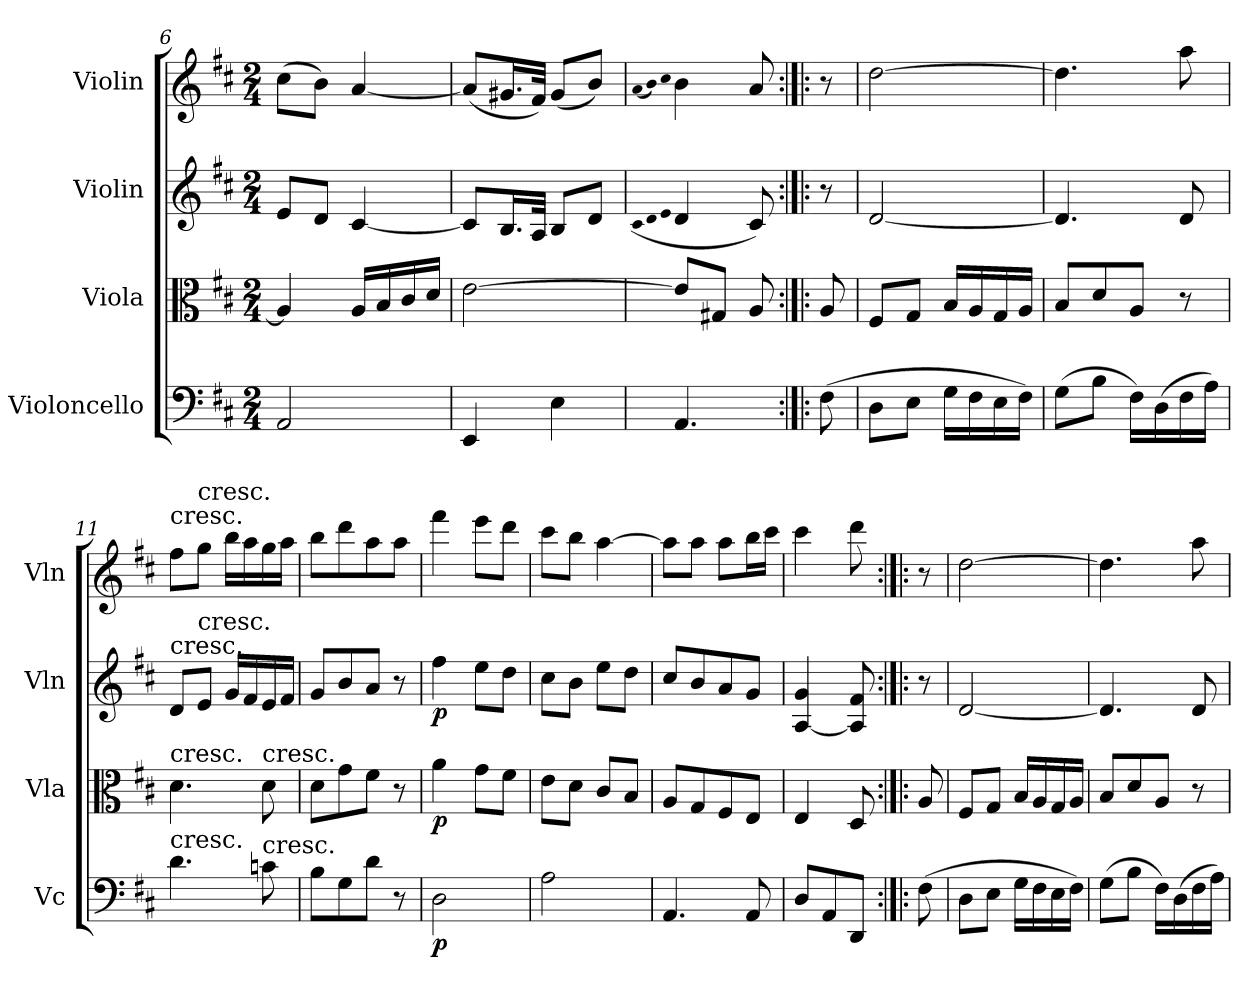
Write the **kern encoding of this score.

**kern	**dynam	**kern	**dynam	**kern	**dynam	**kern
*part4	*part4	*part3	*part3	*part2	*part2	*part1
*staff4	*staff4	*staff3	*staff3	*staff2	*staff2	*staff1
*I"Violoncello	*	*I"Viola	*	*I"Violin	*	*I"Violin
*I'Vc	*	*I'Vla	*	*I'Vln	*	*I'Vln
*clefF4	*	*clefC3	*	*clefG2	*	*clefG2
*k[f#c#]	*	*k[f#c#]	*	*k[f#c#]	*	*k[f#c#]
*D:	*	*D:	*	*D:	*	*D:
*M2/4	*	*M2/4	*	*M2/4	*	*M2/4
=6	=6	=6	=6	=6	=6	=6
2AA/	.	4A/]	.	8e/L	.	(8cc#\L
.	.	.	.	8d/J	.	8b\J)
.	.	16A/LL	.	[4c#/	.	[4a/
.	.	16B/	.	.	.	.
.	.	16c#/	.	.	.	.
.	.	16d/JJ	.	.	.	.
=7	=7	=7	=7	=7	=7	=7
4EE/	.	[2e\	.	8c#/L]	.	(8a/L]
.	.	.	.	16.B/L	.	16.g#X/L
.	.	.	.	32A/JJk	.	32f#/JJk)
4E\	.	.	.	8B/L	.	(8g#/L
.	.	.	.	8d/J	.	8b/J)
=8	=8	=8	=8	=8	=8	=8
.	.	.	.	(qc#	.	(qa
.	.	.	.	qd	.	qb)
.	.	.	.	qe	.	qcc#
4.AA/	.	8e/L]	.	4d/	.	4b\
.	.	8G#X/J	.	.	.	.
.	.	8A/	.	8c#/)	.	8a/
=:|!|:	=:|!|:	=:|!|:	=:|!|:	=:|!|:	=:|!|:	=:|!|:
(8F#\	.	8A/	.	8r	.	8r
=9	=9	=9	=9	=9	=9	=9
8D\L	.	8F#/L	.	[2d/	.	[2dd\
8E\J	.	8G/J	.	.	.	.
16G\LL	.	16B/LL	.	.	.	.
16F#\	.	16A/	.	.	.	.
16E\	.	16G/	.	.	.	.
16F#\JJ)	.	16A/JJ	.	.	.	.
=10	=10	=10	=10	=10	=10	=10
(8G\L	.	8B/L	.	4.d/]	.	4.dd\]
8B\J	.	8d/	.	.	.	.
16F#\LL)	.	8A/J	.	.	.	.
(16D\	.	.	.	.	.	.
16F#\	.	8r	.	8d/	.	8aa\
16A\JJ)	.	.	.	.	.	.
=11	=11	=11	=11	=11	=11	=11
!	!	!	!	!	!	!LO:TX:t=cresc.
!	!	!	!	!LO:TX:t=cresc.	!	!
!	!	!LO:TX:t=cresc.	!	!	!	!
!LO:TX:t=cresc.	!	!	!	!	!	!
4.d\	.	4.d\	.	8d/L	.	8ff#\L
!	!	!	!	!	!	!LO:TX:t=cresc.
!	!	!	!	!LO:TX:t=cresc.	!	!
.	.	.	.	8e/J	.	8gg\J
.	.	.	.	16g/LL	.	16bb\LL
.	.	.	.	16f#/	.	16aa\
!	!	!LO:TX:t=cresc.	!	!	!	!
!LO:TX:t=cresc.	!	!	!	!	!	!
8cn\	.	8d\	.	16e/	.	16gg\
.	.	.	.	16f#/JJ	.	16aa\JJ
=12	=12	=12	=12	=12	=12	=12
8B\L	.	8d\L	.	8g/L	.	8bb\L
8G\	.	8g\	.	8b/	.	8ddd\
8d\J	.	8f#\J	.	8a/J	.	8aa\
8r	.	8r	.	8r	.	8aa\J
=13	=13	=13	=13	=13	=13	=13
2D\	p	4a\	p	4ff#\	p	4fff#\
.	.	8g\L	.	8ee\L	.	8eee\L
.	.	8f#\J	.	8dd\J	.	8ddd\J
=14	=14	=14	=14	=14	=14	=14
2A\	.	8e\L	.	8cc#\L	.	8ccc#\L
.	.	8d\J	.	8b\J	.	8bb\J
.	.	8c#/L	.	8ee\L	.	[4aa\
.	.	8B/J	.	8dd\J	.	.
=15	=15	=15	=15	=15	=15	=15
4.AA/	.	8A/L	.	8cc#/L	.	8aa\L]
.	.	8G/	.	8b/	.	8aa\J
.	.	8F#/	.	8a/	.	8aa\L
8AA/	.	8E/J	.	8g/J	.	16bb\L
.	.	.	.	.	.	16ccc#\JJ
=16	=16	=16	=16	=16	=16	=16
8D/L	.	4E/	.	[4A/ 4g/	.	4ccc#\
8AA/	.	.	.	.	.	.
8DD/J	.	8D/	.	8A]/ 8f#/	.	8ddd\
=:|!|:	=:|!|:	=:|!|:	=:|!|:	=:|!|:	=:|!|:	=:|!|:
(8F#\	.	8A/	.	8r	.	8r
=9	=9	=9	=9	=9	=9	=9
8D\L	.	8F#/L	.	[2d/	.	[2dd\
8E\J	.	8G/J	.	.	.	.
16G\LL	.	16B/LL	.	.	.	.
16F#\	.	16A/	.	.	.	.
16E\	.	16G/	.	.	.	.
16F#\JJ)	.	16A/JJ	.	.	.	.
=10	=10	=10	=10	=10	=10	=10
(8G\L	.	8B/L	.	4.d/]	.	4.dd\]
8B\J	.	8d/	.	.	.	.
16F#\LL)	.	8A/J	.	.	.	.
(16D\	.	.	.	.	.	.
16F#\	.	8r	.	8d/	.	8aa\
16A\JJ)	.	.	.	.	.	.
=	=	=	=	=	=	=
*-	*-	*-	*-	*-	*-	*-
